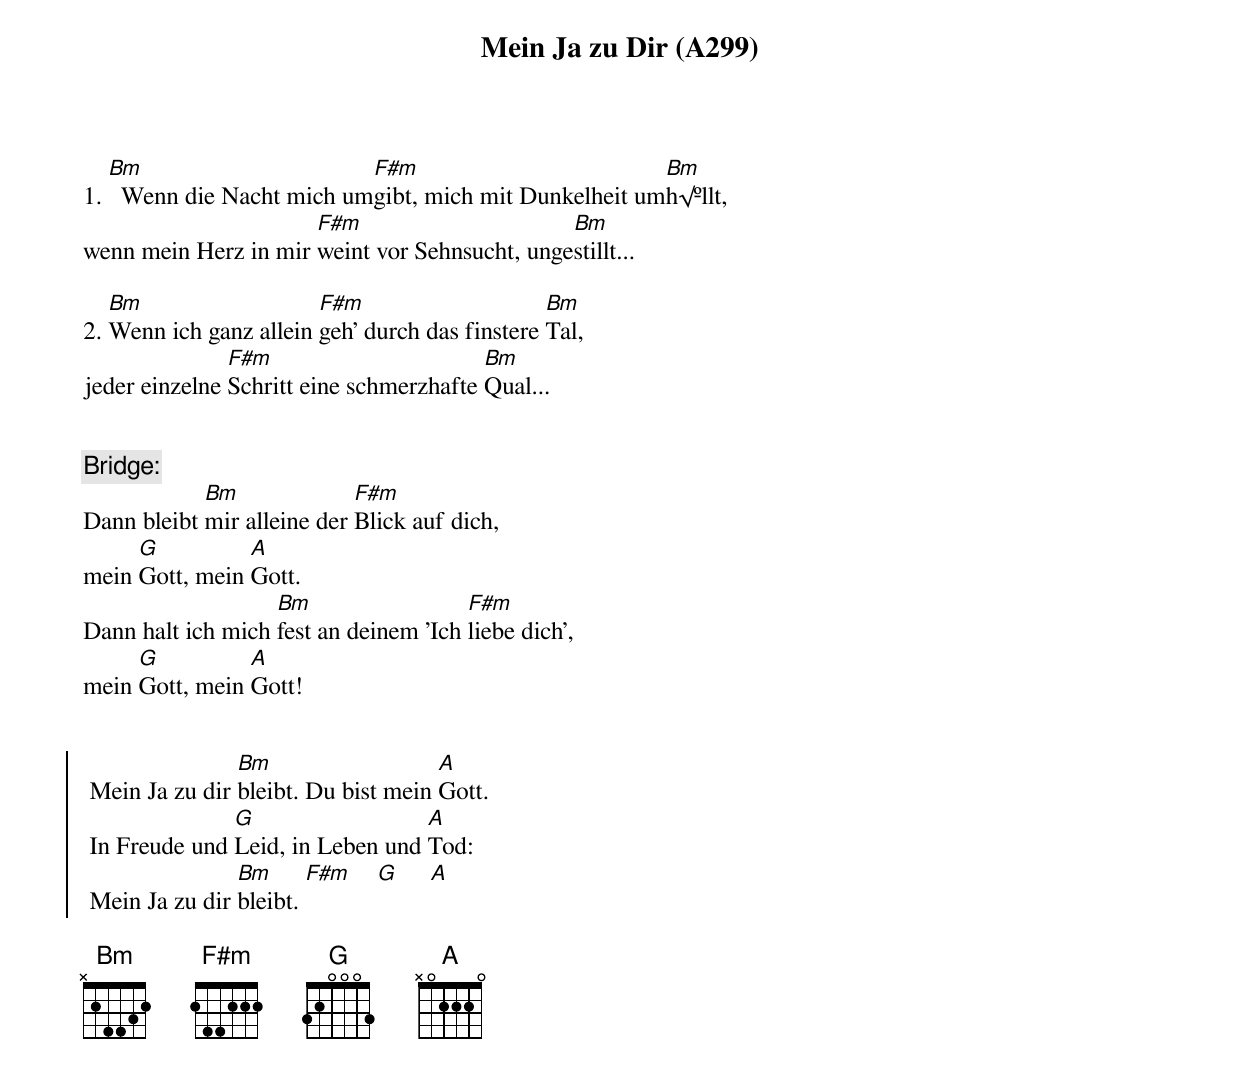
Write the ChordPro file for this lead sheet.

{title: Mein Ja zu Dir (A299)}
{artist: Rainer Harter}
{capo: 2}

1. [Bm]  Wenn die Nacht mich um[F#m]gibt, mich mit Dunkelheit um[Bm]h√ºllt,
wenn mein Herz in mir [F#m]weint vor Sehnsucht, unge[Bm]stillt...

2. [Bm]Wenn ich ganz allein [F#m]geh' durch das finstere [Bm]Tal,
jeder einzelne [F#m]Schritt eine schmerzhafte [Bm]Qual...


{comment: Bridge:}
Dann bleibt [Bm]mir alleine der [F#m]Blick auf dich,
mein [G]Gott, mein [A]Gott.
Dann halt ich mich [Bm]fest an deinem 'Ich [F#m]liebe dich',
mein [G]Gott, mein [A]Gott!


{soc}
 Mein Ja zu dir [Bm]bleibt. Du bist mein [A]Gott.
 In Freude und [G]Leid, in Leben und [A]Tod:
 Mein Ja zu dir [Bm]bleibt. [F#m]    [G]     [A]
 {eoc}

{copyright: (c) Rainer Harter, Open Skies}
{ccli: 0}
